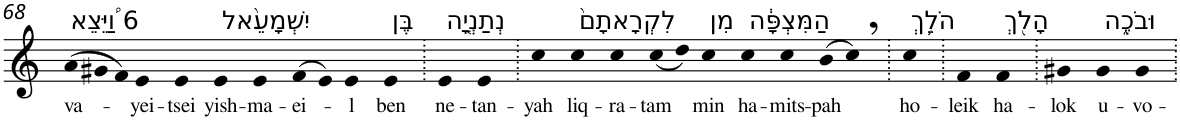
**kern	**text
*part1	*part1
*staff1	*staff1
*I"Piano	*
*I'Pno	*
!!LO:PB:g=z
*clefG2	*
*k[]	*
*Xtuplet	*
=68	=68
!LO:TX:a:t=6 וַ֠יֵּצֵא	!
!	!LO:LY:b
(>12a	va-
12g#X	.
12f)	.
!	!LO:LY:b
4e	-yei-
!	!LO:LY:b
4e	-tsei
!LO:TX:a:t=יִשְׁמָעֵ֨אל	!
!	!LO:LY:b
4e	yish-
!	!LO:LY:b
4e	-ma-
!	!LO:LY:b
(>8f	-ei-
8e)	.
!	!LO:LY:b
4e	-l
!LO:TX:a:t=בֶּן	!
!	!LO:LY:b
4e	ben
=69.	=69.
!LO:TX:a:t=נְתַנְיָ֤ה	!
!	!LO:LY:b
4e	ne-
!	!LO:LY:b
4e	-tan-
=70.	=70.
!	!LO:LY:b
4cc	-yah
!LO:TX:a:t=לִקְרָאתָם֙	!
!	!LO:LY:b
4cc	liq-
!	!LO:LY:b
4cc	-ra-
!	!LO:LY:b
(<8cc	-tam
8dd)	.
!LO:TX:a:t=מִן	!
!	!LO:LY:b
4cc	min
!LO:TX:a:t=הַמִּצְפָּ֔ה	!
!	!LO:LY:b
4cc	ha-
!	!LO:LY:b
4cc	-mits-
!	!LO:LY:b
(>8b	-pah
8cc,)	.
=71.	=71.
!LO:TX:a:t=הֹלֵ֥ךְ	!
!	!LO:LY:b
4cc	ho-
=72.	=72.
!	!LO:LY:b
4f	-leik
!LO:TX:a:t=הָלֹ֖ךְ	!
!	!LO:LY:b
4f	ha-
=73.	=73.
!	!LO:LY:b
4g#X	-lok
!LO:TX:a:t=וּבֹכֶ֑ה	!
!	!LO:LY:b
4g#	u-
!	!LO:LY:b
4g#	-vo-
=.	=.
*-	*-
